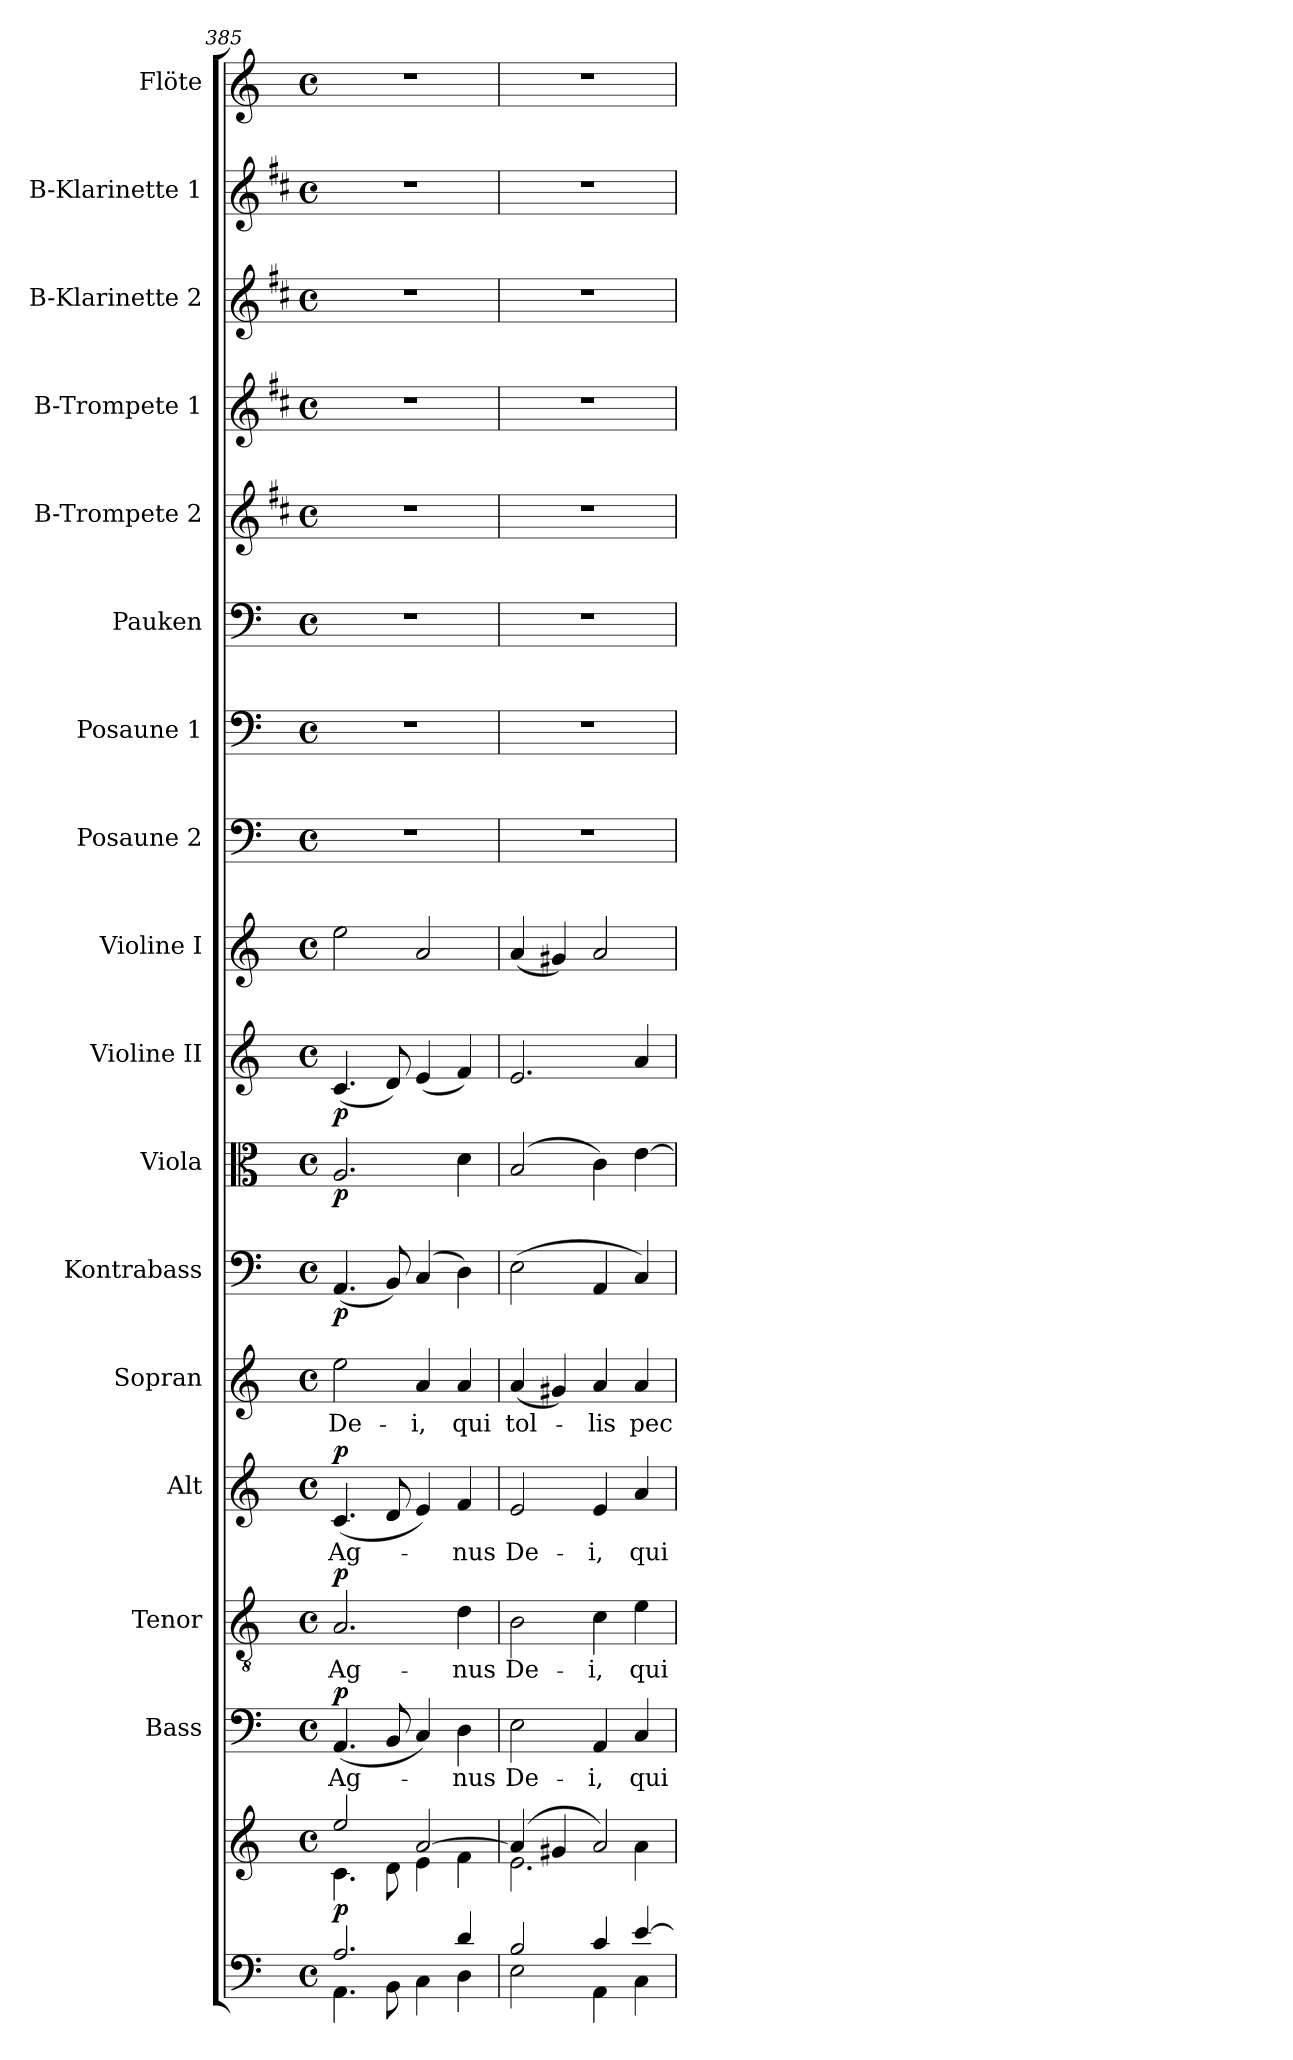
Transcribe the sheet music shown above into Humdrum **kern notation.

**kern	**kern	**dynam	**kern	**text	**dynam	**kern	**text	**dynam	**kern	**text	**dynam	**kern	**text	**kern	**dynam	**kern	**dynam	**kern	**dynam	**kern	**kern	**kern	**kern	**kern	**kern	**kern	**kern	**kern
*part17	*part17	*part17	*part16	*part16	*part16	*part15	*part15	*part15	*part14	*part14	*part14	*part13	*part13	*part12	*part12	*part11	*part11	*part10	*part10	*part9	*part8	*part7	*part6	*part5	*part4	*part3	*part2	*part1
*staff18	*staff17	*staff17/18	*staff16	*staff16	*staff16	*staff15	*staff15	*staff15	*staff14	*staff14	*staff14	*staff13	*staff13	*staff12	*staff12	*staff11	*staff11	*staff10	*staff10	*staff9	*staff8	*staff7	*staff6	*staff5	*staff4	*staff3	*staff2	*staff1
*	*	*	*I"Bass	*	*	*I"Tenor	*	*	*I"Alt	*	*	*I"Sopran	*	*I"Kontrabass	*	*I"Viola	*	*I"Violine II	*	*I"Violine I	*I"Posaune 2	*I"Posaune 1	*I"Pauken	*I"B-Trompete 2	*I"B-Trompete 1	*I"B-Klarinette 2	*I"B-Klarinette 1	*I"Flöte
*	*	*	*I'B.	*	*	*I'T.	*	*	*I'A.	*	*	*I'S.	*	*I'Kb.	*	*I'Vla.	*	*I'Vl. II	*	*I'Vl. I	*I'Pos. 2	*I'Pos. 1	*I'Pk.	*I'B Trp. 2	*I'B Trp. 1	*I'B Kl. 2	*I'B Kl. 1	*I'Fl.
*clefF4	*clefG2	*	*clefF4	*	*	*clefGv2	*	*	*clefG2	*	*	*clefG2	*	*clefF4	*	*clefC3	*	*clefG2	*	*clefG2	*clefF4	*clefF4	*clefF4	*clefG2	*clefG2	*clefG2	*clefG2	*clefG2
*	*	*	*	*	*	*	*	*	*	*	*	*	*	*ITrd7c12	*	*	*	*	*	*	*	*	*	*ITrd1c2	*ITrd1c2	*ITrd1c2	*ITrd1c2	*
*k[]	*k[]	*	*k[]	*	*	*k[]	*	*	*k[]	*	*	*k[]	*	*k[]	*	*k[]	*	*k[]	*	*k[]	*k[]	*k[]	*k[]	*k[]	*k[]	*k[]	*k[]	*k[]
*C:	*C:	*	*C:	*	*	*C:	*	*	*C:	*	*	*C:	*	*C:	*	*C:	*	*C:	*	*C:	*C:	*C:	*C:	*C:	*C:	*C:	*C:	*C:
*M4/4	*M4/4	*	*M4/4	*	*	*M4/4	*	*	*M4/4	*	*	*M4/4	*	*M4/4	*	*M4/4	*	*M4/4	*	*M4/4	*M4/4	*M4/4	*M4/4	*M4/4	*M4/4	*M4/4	*M4/4	*M4/4
*met(c)	*met(c)	*	*met(c)	*	*	*met(c)	*	*	*met(c)	*	*	*met(c)	*	*met(c)	*	*met(c)	*	*met(c)	*	*met(c)	*met(c)	*met(c)	*met(c)	*met(c)	*met(c)	*met(c)	*met(c)	*met(c)
=385	=385	=385	=385	=385	=385	=385	=385	=385	=385	=385	=385	=385	=385	=385	=385	=385	=385	=385	=385	=385	=385	=385	=385	=385	=385	=385	=385	=385
*^	*^	*	*	*	*	*	*	*	*	*	*	*	*	*	*	*	*	*	*	*	*	*	*	*	*	*	*	*
!	!	!	!	!LO:DY:b	!	!LO:LY:b	!LO:DY:a	!	!LO:LY:b	!LO:DY:a	!	!LO:LY:b	!LO:DY:a	!	!LO:LY:b	!	!LO:DY:b	!	!LO:DY:b	!	!LO:DY:b	!	!	!	!	!	!	!	!	!
2.A/	4.AA\	2ee/	4.c\	p	(<4.AA/	Ag-	p	2.A/	Ag-	p	(<4.c/	Ag-	p	2ee\	De-	(<4.AAA/	p	2.A/	p	(<4.c/	p	2ee\	1r	1r	1r	1r	1r	1r	1r	1r
.	8BB\	.	8d\	.	8BB/	.	.	.	.	.	8d/	.	.	.	.	8BBB/)	.	.	.	8d/)	.	.	.	.	.	.	.	.	.	.
!	!	!	!	!	!	!	!	!	!	!	!	!	!	!	!LO:LY:b	!	!	!	!	!	!	!	!	!	!	!	!	!	!	!
.	4C\	[>2a/	4e\	.	4C/)	.	.	.	.	.	4e/)	.	.	4a/	-i,	(4CC/	.	.	.	(<4e/	.	2a/	.	.	.	.	.	.	.	.
!	!	!	!	!	!	!LO:LY:b	!	!	!LO:LY:b	!	!	!LO:LY:b	!	!	!LO:LY:b	!	!	!	!	!	!	!	!	!	!	!	!	!	!	!
4d/	4D\	.	4f\	.	4D\	-nus	.	4d\	-nus	.	4f/	-nus	.	4a/	qui	4DD\)	.	4d\	.	4f/)	.	.	.	.	.	.	.	.	.	.
=386	=386	=386	=386	=386	=386	=386	=386	=386	=386	=386	=386	=386	=386	=386	=386	=386	=386	=386	=386	=386	=386	=386	=386	=386	=386	=386	=386	=386	=386	=386
!	!	!	!	!	!	!LO:LY:b	!	!	!LO:LY:b	!	!	!LO:LY:b	!	!	!LO:LY:b	!	!	!	!	!	!	!	!	!	!	!	!	!	!	!
2B/	2E\	(4a/]	2.e\	.	2E\	De-	.	2B\	De-	.	2e/	De-	.	(<4a/	tol-	(>2EE\	.	(2B/	.	2.e/	.	(<4a/	1r	1r	1r	1r	1r	1r	1r	1r
.	.	4g#X/	.	.	.	.	.	.	.	.	.	.	.	4g#X/)	.	.	.	.	.	.	.	4g#X/)	.	.	.	.	.	.	.	.
!	!	!	!	!	!	!LO:LY:b	!	!	!LO:LY:b	!	!	!LO:LY:b	!	!	!LO:LY:b	!	!	!	!	!	!	!	!	!	!	!	!	!	!	!
4c/	4AA\	2a/)	.	.	4AA/	-i,	.	4c\	-i,	.	4e/	-i,	.	4a/	-lis	4AAA/	.	4c\)	.	.	.	2a/	.	.	.	.	.	.	.	.
!	!	!	!	!	!	!LO:LY:b	!	!	!LO:LY:b	!	!	!LO:LY:b	!	!	!LO:LY:b	!	!	!	!	!	!	!	!	!	!	!	!	!	!	!
[>4e/	4C\	.	4a\	.	4C/	qui	.	4e\	qui	.	4a/	qui	.	4a/	pec-	4CC/)	.	[4e\	.	4a/	.	.	.	.	.	.	.	.	.	.
*v	*v	*	*	*	*	*	*	*	*	*	*	*	*	*	*	*	*	*	*	*	*	*	*	*	*	*	*	*	*	*
*	*v	*v	*	*	*	*	*	*	*	*	*	*	*	*	*	*	*	*	*	*	*	*	*	*	*	*	*	*	*
=	=	=	=	=	=	=	=	=	=	=	=	=	=	=	=	=	=	=	=	=	=	=	=	=	=	=	=	=
*-	*-	*-	*-	*-	*-	*-	*-	*-	*-	*-	*-	*-	*-	*-	*-	*-	*-	*-	*-	*-	*-	*-	*-	*-	*-	*-	*-	*-
